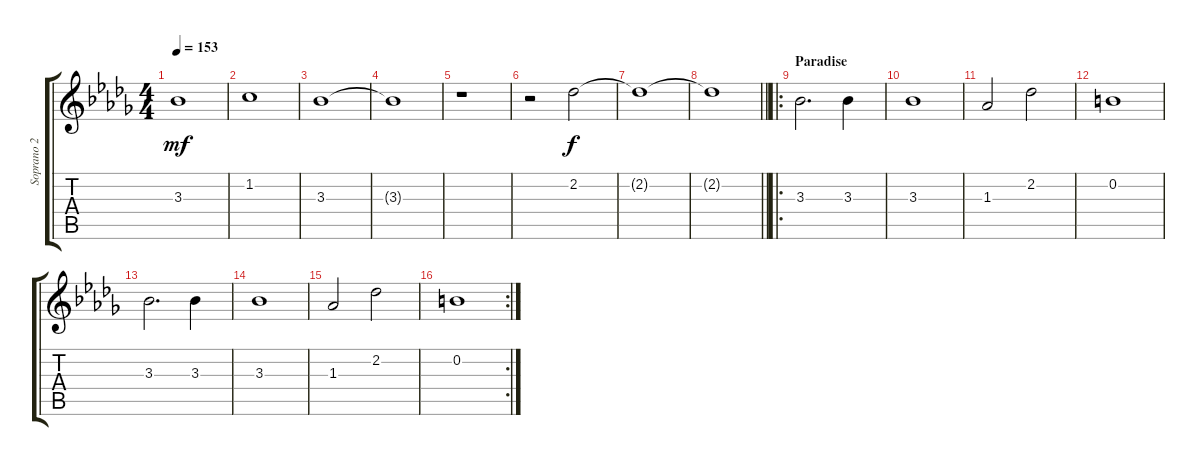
\track ("Soprano 2" "Soprano 2") {instrument choiraahs}
\staff {score tabs}
\tuning (E5 B4 G4 D4 A3 E3) {hide}
\ts (4 4)
\tempo 153
\clef g2
\ks bbminor
3.3{t}.1{dy mf} |
1.2.1 |
3.3.1 |
3.3{t}.1 |
r.1 |
r.2 2.2.2{dy f} |
2.2{t}.1 |
\barLineRight lightlight
2.2{t}.1 |
\ro
\section ("" "Paradise")
3.3.2{d} 3.3.4 |
3.3.1 |
1.3.2 2.2.2 |
0.2.1 |
3.3.2{d} 3.3.4 |
3.3.1 |
1.3.2 2.2.2 |
\rc 2
0.2.1
